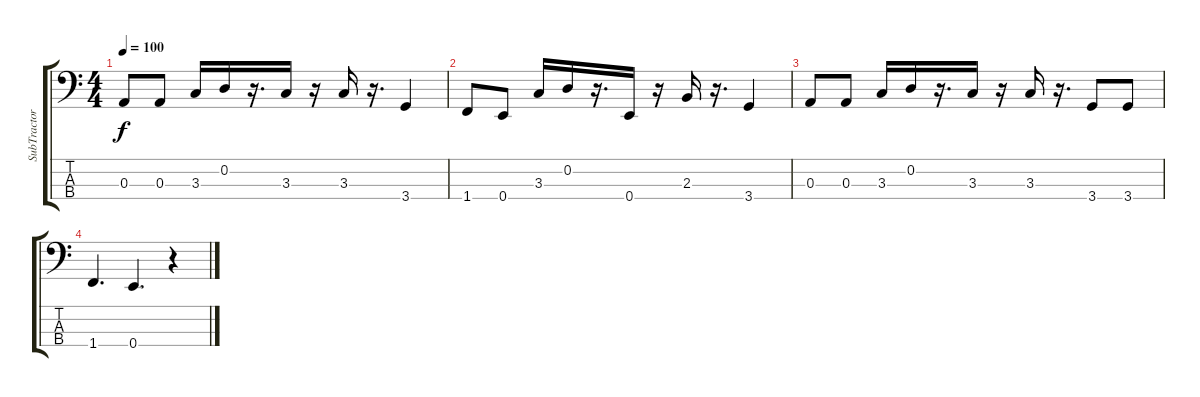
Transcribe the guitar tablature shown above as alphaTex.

\track ("SubTractor 1" "SubTractor") {instrument electricbassfinger}
\staff {score tabs}
\tuning (G2 D2 A1 E1) {hide}
\ts (4 4)
\tempo 100
\clef f4
\ks c
0.3.8{dy f} 0.3.8 3.3.16 0.2.16 r.16{d} 3.3.16 r.16 3.3.16 r.16{d} 3.4.4 |
1.4.8 0.4.8 3.3.16 0.2.16 r.16{d} 0.4.16 r.16 2.3.16 r.16{d} 3.4.4 |
0.3.8 0.3.8 3.3.16 0.2.16 r.16{d} 3.3.16 r.16 3.3.16 r.16{d} 3.4.8 3.4.8 |
1.4.4{d} 0.4.4{d} r.4
